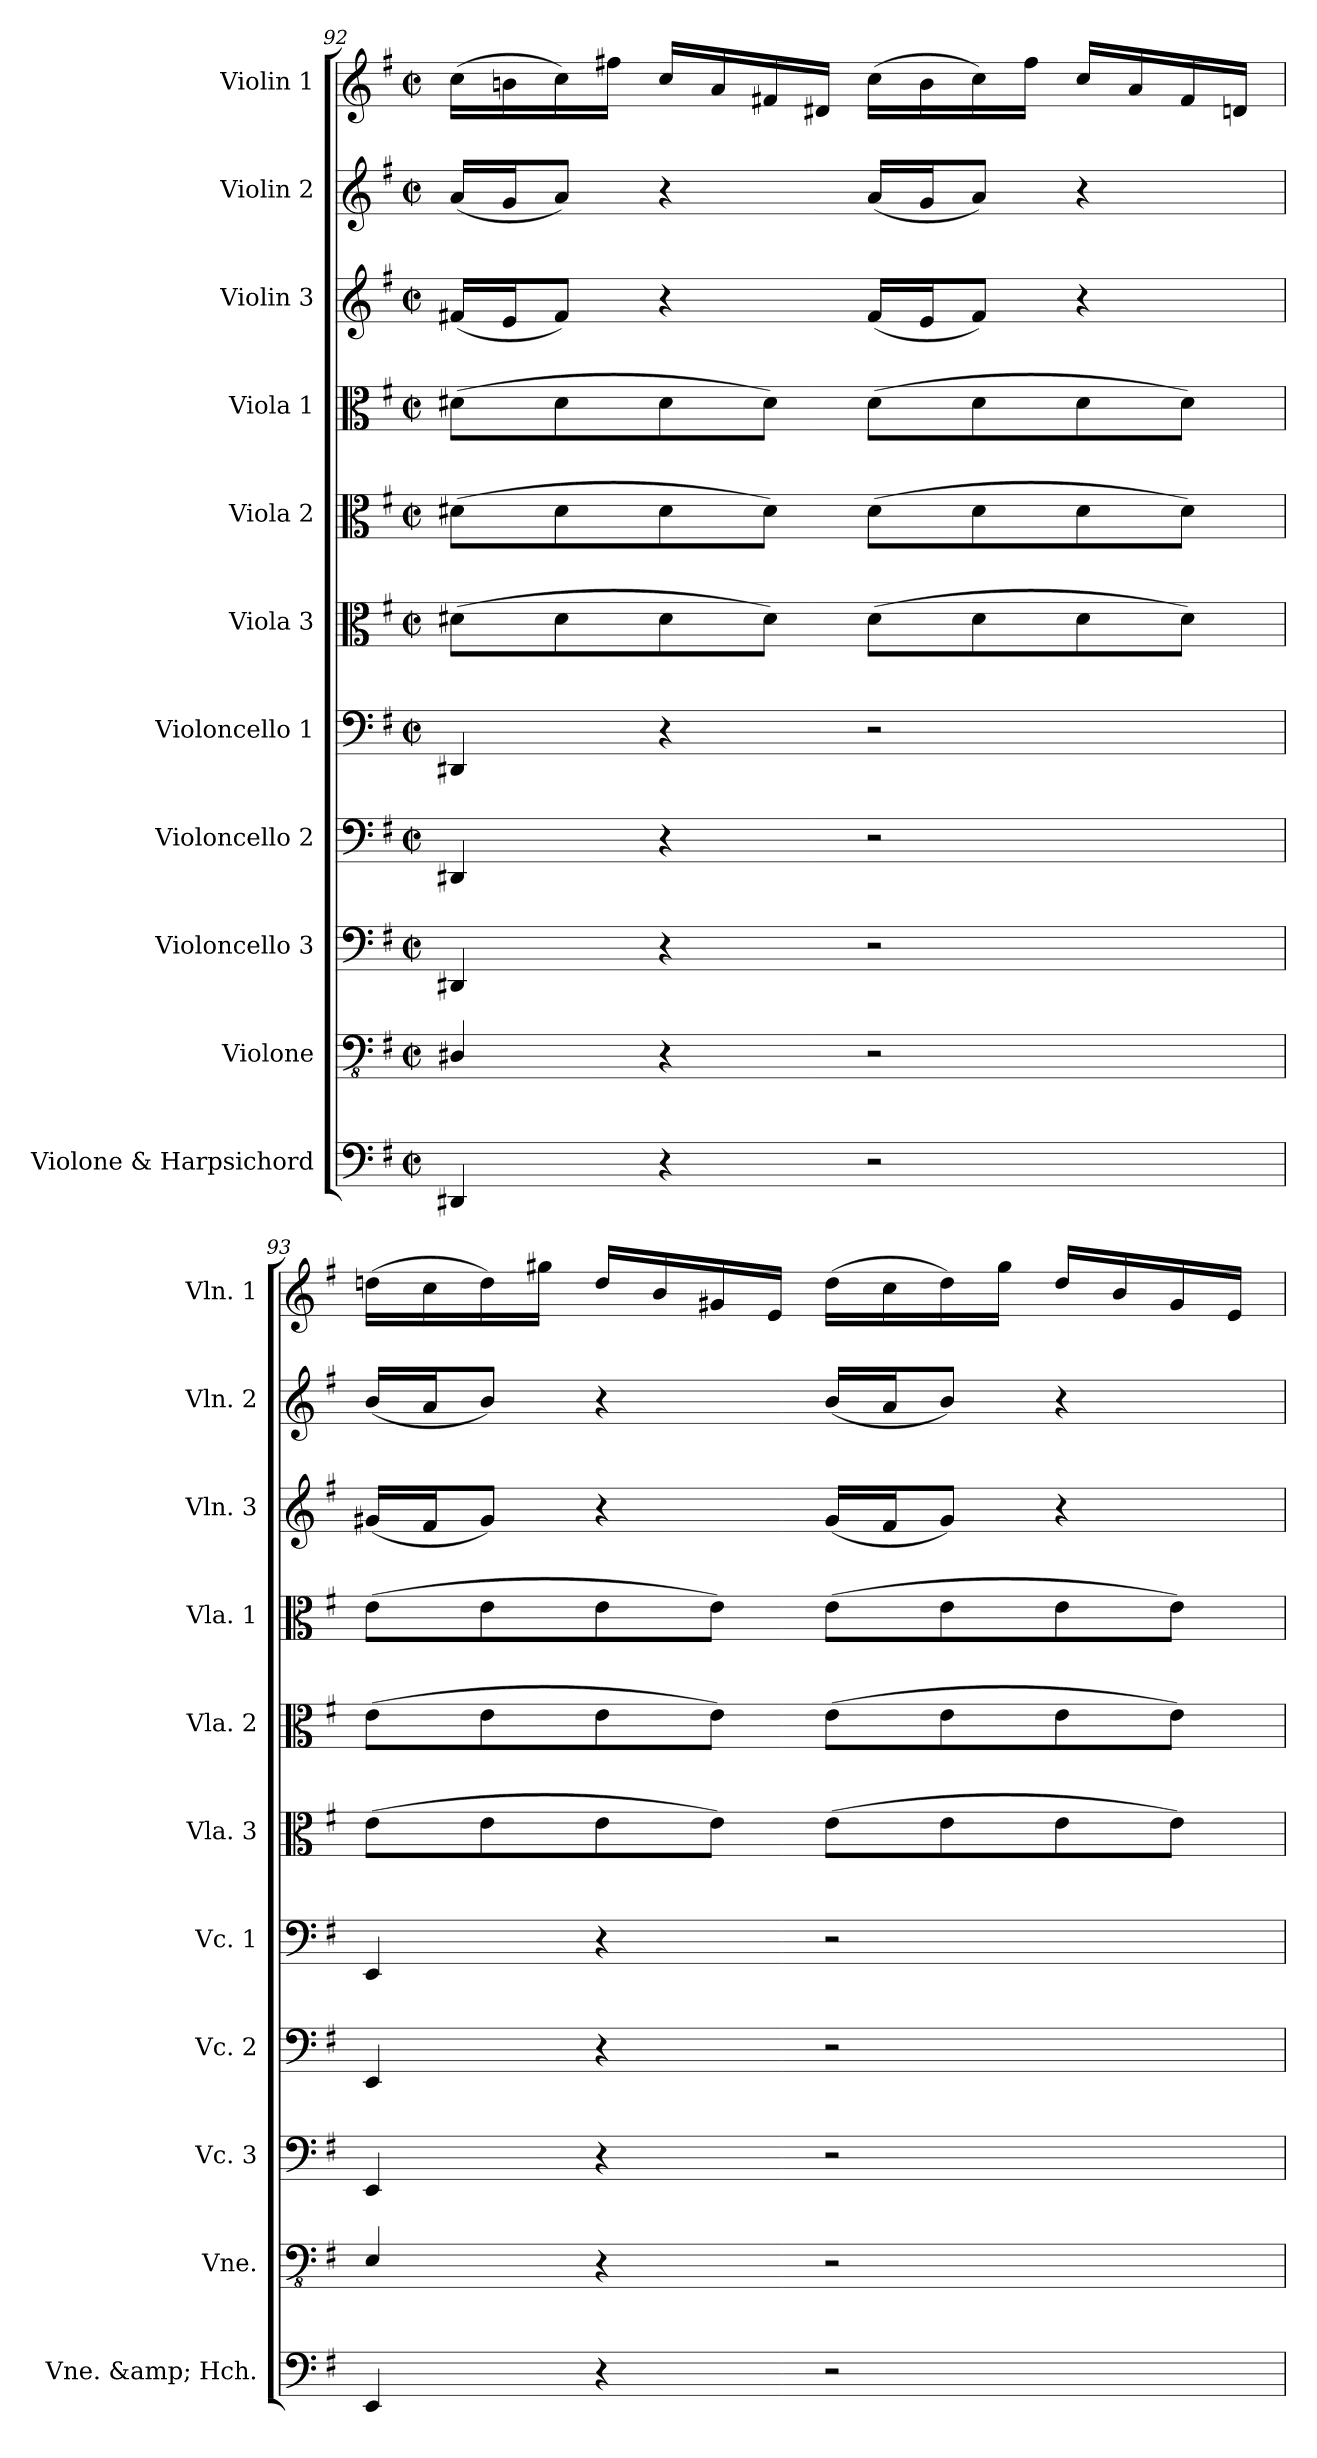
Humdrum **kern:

**kern	**kern	**kern	**kern	**kern	**kern	**kern	**kern	**kern	**kern	**kern
*part11	*part10	*part9	*part8	*part7	*part6	*part5	*part4	*part3	*part2	*part1
*staff11	*staff10	*staff9	*staff8	*staff7	*staff6	*staff5	*staff4	*staff3	*staff2	*staff1
*I"Violone &amp; Harpsichord	*I"Violone	*I"Violoncello 3	*I"Violoncello 2	*I"Violoncello 1	*I"Viola 3	*I"Viola 2	*I"Viola 1	*I"Violin 3	*I"Violin 2	*I"Violin 1
*I'Vne. &amp; Hch.	*I'Vne.	*I'Vc. 3	*I'Vc. 2	*I'Vc. 1	*I'Vla. 3	*I'Vla. 2	*I'Vla. 1	*I'Vln. 3	*I'Vln. 2	*I'Vln. 1
*clefF4	*clefFv4	*clefF4	*clefF4	*clefF4	*clefC3	*clefC3	*clefC3	*clefG2	*clefG2	*clefG2
*	*ITrd7c12	*	*	*	*	*	*	*	*	*
*k[f#]	*k[f#]	*k[f#]	*k[f#]	*k[f#]	*k[f#]	*k[f#]	*k[f#]	*k[f#]	*k[f#]	*k[f#]
*M4/4	*M4/4	*M4/4	*M4/4	*M4/4	*M4/4	*M4/4	*M4/4	*M4/4	*M4/4	*M4/4
*met(c|)	*met(c|)	*met(c|)	*met(c|)	*met(c|)	*met(c|)	*met(c|)	*met(c|)	*met(c|)	*met(c|)	*met(c|)
=92	=92	=92	=92	=92	=92	=92	=92	=92	=92	=92
4DD#X/	4DDD#X/	4DD#X/	4DD#X/	4DD#X/	(8d#X\L	(8d#X\L	(8d#X\L	(16f#X/LL	(16a/LL	(16cc\LL
.	.	.	.	.	.	.	.	16e/J	16g/J	16bn\
.	.	.	.	.	8d#\	8d#\	8d#\	8f#/J)	8a/J)	16cc\)
.	.	.	.	.	.	.	.	.	.	16ff#X\JJ
4r	4r	4r	4r	4r	8d#\	8d#\	8d#\	4r	4r	16cc/LL
.	.	.	.	.	.	.	.	.	.	16a/
.	.	.	.	.	8d#\J)	8d#\J)	8d#\J)	.	.	16f#X/
.	.	.	.	.	.	.	.	.	.	16d#X/JJ
2r	2r	2r	2r	2r	(8d#\L	(8d#\L	(8d#\L	(16f#/LL	(16a/LL	(16cc\LL
.	.	.	.	.	.	.	.	16e/J	16g/J	16b\
.	.	.	.	.	8d#\	8d#\	8d#\	8f#/J)	8a/J)	16cc\)
.	.	.	.	.	.	.	.	.	.	16ff#\JJ
.	.	.	.	.	8d#\	8d#\	8d#\	4r	4r	16cc/LL
.	.	.	.	.	.	.	.	.	.	16a/
.	.	.	.	.	8d#\J)	8d#\J)	8d#\J)	.	.	16f#/
.	.	.	.	.	.	.	.	.	.	16dn/JJ
=93	=93	=93	=93	=93	=93	=93	=93	=93	=93	=93
4EE/	4EEE/	4EE/	4EE/	4EE/	(8e\L	(8e\L	(8e\L	(16g#X/LL	(16b/LL	(16ddn\LL
.	.	.	.	.	.	.	.	16f#/J	16a/J	16cc\
.	.	.	.	.	8e\	8e\	8e\	8g#/J)	8b/J)	16dd\)
.	.	.	.	.	.	.	.	.	.	16gg#X\JJ
4r	4r	4r	4r	4r	8e\	8e\	8e\	4r	4r	16dd/LL
.	.	.	.	.	.	.	.	.	.	16b/
.	.	.	.	.	8e\J)	8e\J)	8e\J)	.	.	16g#X/
.	.	.	.	.	.	.	.	.	.	16e/JJ
2r	2r	2r	2r	2r	(8e\L	(8e\L	(8e\L	(16g#/LL	(16b/LL	(16dd\LL
.	.	.	.	.	.	.	.	16f#/J	16a/J	16cc\
.	.	.	.	.	8e\	8e\	8e\	8g#/J)	8b/J)	16dd\)
.	.	.	.	.	.	.	.	.	.	16gg#\JJ
.	.	.	.	.	8e\	8e\	8e\	4r	4r	16dd/LL
.	.	.	.	.	.	.	.	.	.	16b/
.	.	.	.	.	8e\J)	8e\J)	8e\J)	.	.	16g#/
.	.	.	.	.	.	.	.	.	.	16e/JJ
=	=	=	=	=	=	=	=	=	=	=
*-	*-	*-	*-	*-	*-	*-	*-	*-	*-	*-
